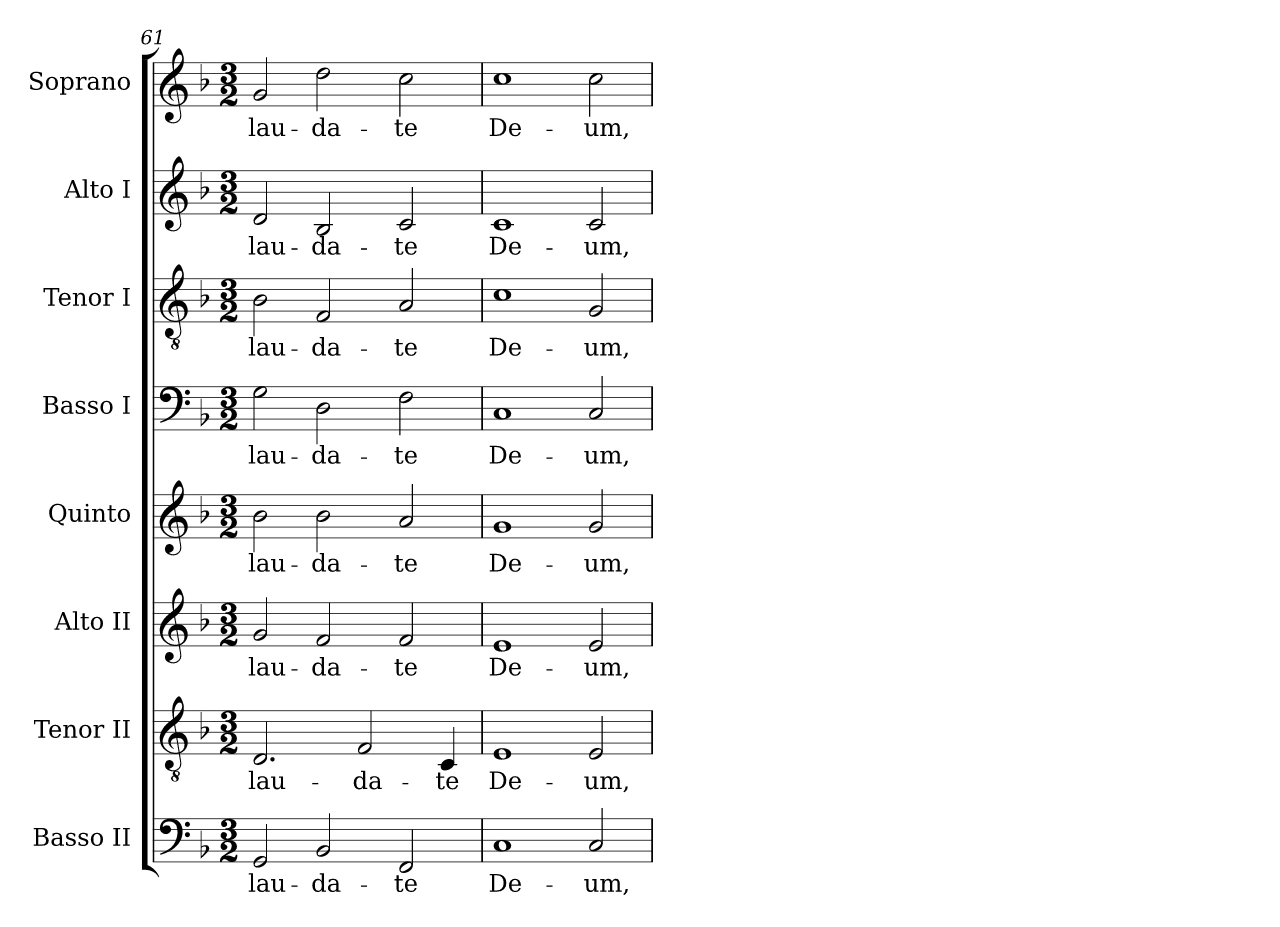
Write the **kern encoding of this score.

**kern	**text	**kern	**text	**kern	**text	**kern	**text	**kern	**text	**kern	**text	**kern	**text	**kern	**text
*part8	*part8	*part7	*part7	*part6	*part6	*part5	*part5	*part4	*part4	*part3	*part3	*part2	*part2	*part1	*part1
*staff8	*staff8	*staff7	*staff7	*staff6	*staff6	*staff5	*staff5	*staff4	*staff4	*staff3	*staff3	*staff2	*staff2	*staff1	*staff1
*I"Basso II	*	*I"Tenor II	*	*I"Alto II	*	*I"Quinto	*	*I"Basso I	*	*I"Tenor I	*	*I"Alto I	*	*I"Soprano	*
*I'B. 2	*	*I'T. 2	*	*I'A. 2	*	*I'Q.	*	*I'B. 1	*	*I'T. 1	*	*I'A. 1	*	*I'S.	*
*clefF4	*	*clefGv2	*	*clefG2	*	*clefG2	*	*clefF4	*	*clefGv2	*	*clefG2	*	*clefG2	*
*	*	*ITrd7c12	*	*	*	*	*	*	*	*ITrd7c12	*	*	*	*	*
*k[b-]	*	*k[b-]	*	*k[b-]	*	*k[b-]	*	*k[b-]	*	*k[b-]	*	*k[b-]	*	*k[b-]	*
*F:	*	*F:	*	*F:	*	*F:	*	*F:	*	*F:	*	*F:	*	*F:	*
*M3/2	*	*M3/2	*	*M3/2	*	*M3/2	*	*M3/2	*	*M3/2	*	*M3/2	*	*M3/2	*
=61	=61	=61	=61	=61	=61	=61	=61	=61	=61	=61	=61	=61	=61	=61	=61
!	!LO:LY:b:color=#000000	!	!	!	!	!	!	!	!	!	!	!	!	!	!
!	!	!	!LO:LY:b:color=#000000	!	!	!	!	!	!	!	!	!	!	!	!
!	!	!	!	!	!LO:LY:b:color=#000000	!	!	!	!	!	!	!	!	!	!
!	!	!	!	!	!	!	!LO:LY:b:color=#000000	!	!	!	!	!	!	!	!
!	!	!	!	!	!	!	!	!	!LO:LY:b:color=#000000	!	!	!	!	!	!
!	!	!	!	!	!	!	!	!	!	!	!LO:LY:b:color=#000000	!	!	!	!
!	!	!	!	!	!	!	!	!	!	!	!	!	!LO:LY:b:color=#000000	!	!
!	!	!	!	!	!	!	!	!	!	!	!	!	!	!	!LO:LY:b:color=#000000
2GGi/	lau-	2.DDi/	lau-	2gi/	lau-	2b-i\	lau-	2Gi\	lau-	2BB-i\	lau-	2di/	lau-	2gi/	lau-
!	!LO:LY:b:color=#000000	!	!	!	!	!	!	!	!	!	!	!	!	!	!
!	!	!	!	!	!LO:LY:b:color=#000000	!	!	!	!	!	!	!	!	!	!
!	!	!	!	!	!	!	!LO:LY:b:color=#000000	!	!	!	!	!	!	!	!
!	!	!	!	!	!	!	!	!	!LO:LY:b:color=#000000	!	!	!	!	!	!
!	!	!	!	!	!	!	!	!	!	!	!LO:LY:b:color=#000000	!	!	!	!
!	!	!	!	!	!	!	!	!	!	!	!	!	!LO:LY:b:color=#000000	!	!
!	!	!	!	!	!	!	!	!	!	!	!	!	!	!	!LO:LY:b:color=#000000
2BB-i/	-da-	.	.	2fi/	-da-	2b-i\	-da-	2Di\	-da-	2FFi/	-da-	2B-i/	-da-	2ddi\	-da-
!	!	!	!LO:LY:b:color=#000000	!	!	!	!	!	!	!	!	!	!	!	!
.	.	2FFi/	-da-	.	.	.	.	.	.	.	.	.	.	.	.
!	!LO:LY:b:color=#000000	!	!	!	!	!	!	!	!	!	!	!	!	!	!
!	!	!	!	!	!LO:LY:b:color=#000000	!	!	!	!	!	!	!	!	!	!
!	!	!	!	!	!	!	!LO:LY:b:color=#000000	!	!	!	!	!	!	!	!
!	!	!	!	!	!	!	!	!	!LO:LY:b:color=#000000	!	!	!	!	!	!
!	!	!	!	!	!	!	!	!	!	!	!LO:LY:b:color=#000000	!	!	!	!
!	!	!	!	!	!	!	!	!	!	!	!	!	!LO:LY:b:color=#000000	!	!
!	!	!	!	!	!	!	!	!	!	!	!	!	!	!	!LO:LY:b:color=#000000
2FFi/	-te	.	.	2fi/	-te	2ai/	-te	2Fi\	-te	2AAi/	-te	2ci/	-te	2cci\	-te
!	!	!	!LO:LY:b:color=#000000	!	!	!	!	!	!	!	!	!	!	!	!
.	.	4CCi/	-te	.	.	.	.	.	.	.	.	.	.	.	.
=62	=62	=62	=62	=62	=62	=62	=62	=62	=62	=62	=62	=62	=62	=62	=62
!	!LO:LY:b:color=#000000	!	!	!	!	!	!	!	!	!	!	!	!	!	!
!	!	!	!LO:LY:b:color=#000000	!	!	!	!	!	!	!	!	!	!	!	!
!	!	!	!	!	!LO:LY:b:color=#000000	!	!	!	!	!	!	!	!	!	!
!	!	!	!	!	!	!	!LO:LY:b:color=#000000	!	!	!	!	!	!	!	!
!	!	!	!	!	!	!	!	!	!LO:LY:b:color=#000000	!	!	!	!	!	!
!	!	!	!	!	!	!	!	!	!	!	!LO:LY:b:color=#000000	!	!	!	!
!	!	!	!	!	!	!	!	!	!	!	!	!	!LO:LY:b:color=#000000	!	!
!	!	!	!	!	!	!	!	!	!	!	!	!	!	!	!LO:LY:b:color=#000000
1Ci	De-	1EEi	De-	1ei	De-	1gi	De-	1Ci	De-	1Ci	De-	1ci	De-	1cci	De-
!	!LO:LY:b:color=#000000	!	!	!	!	!	!	!	!	!	!	!	!	!	!
!	!	!	!LO:LY:b:color=#000000	!	!	!	!	!	!	!	!	!	!	!	!
!	!	!	!	!	!LO:LY:b:color=#000000	!	!	!	!	!	!	!	!	!	!
!	!	!	!	!	!	!	!LO:LY:b:color=#000000	!	!	!	!	!	!	!	!
!	!	!	!	!	!	!	!	!	!LO:LY:b:color=#000000	!	!	!	!	!	!
!	!	!	!	!	!	!	!	!	!	!	!LO:LY:b:color=#000000	!	!	!	!
!	!	!	!	!	!	!	!	!	!	!	!	!	!LO:LY:b:color=#000000	!	!
!	!	!	!	!	!	!	!	!	!	!	!	!	!	!	!LO:LY:b:color=#000000
2Ci/	-um,	2EEi/	-um,	2ei/	-um,	2gi/	-um,	2Ci/	-um,	2GGi/	-um,	2ci/	-um,	2cci\	-um,
=	=	=	=	=	=	=	=	=	=	=	=	=	=	=	=
*-	*-	*-	*-	*-	*-	*-	*-	*-	*-	*-	*-	*-	*-	*-	*-
